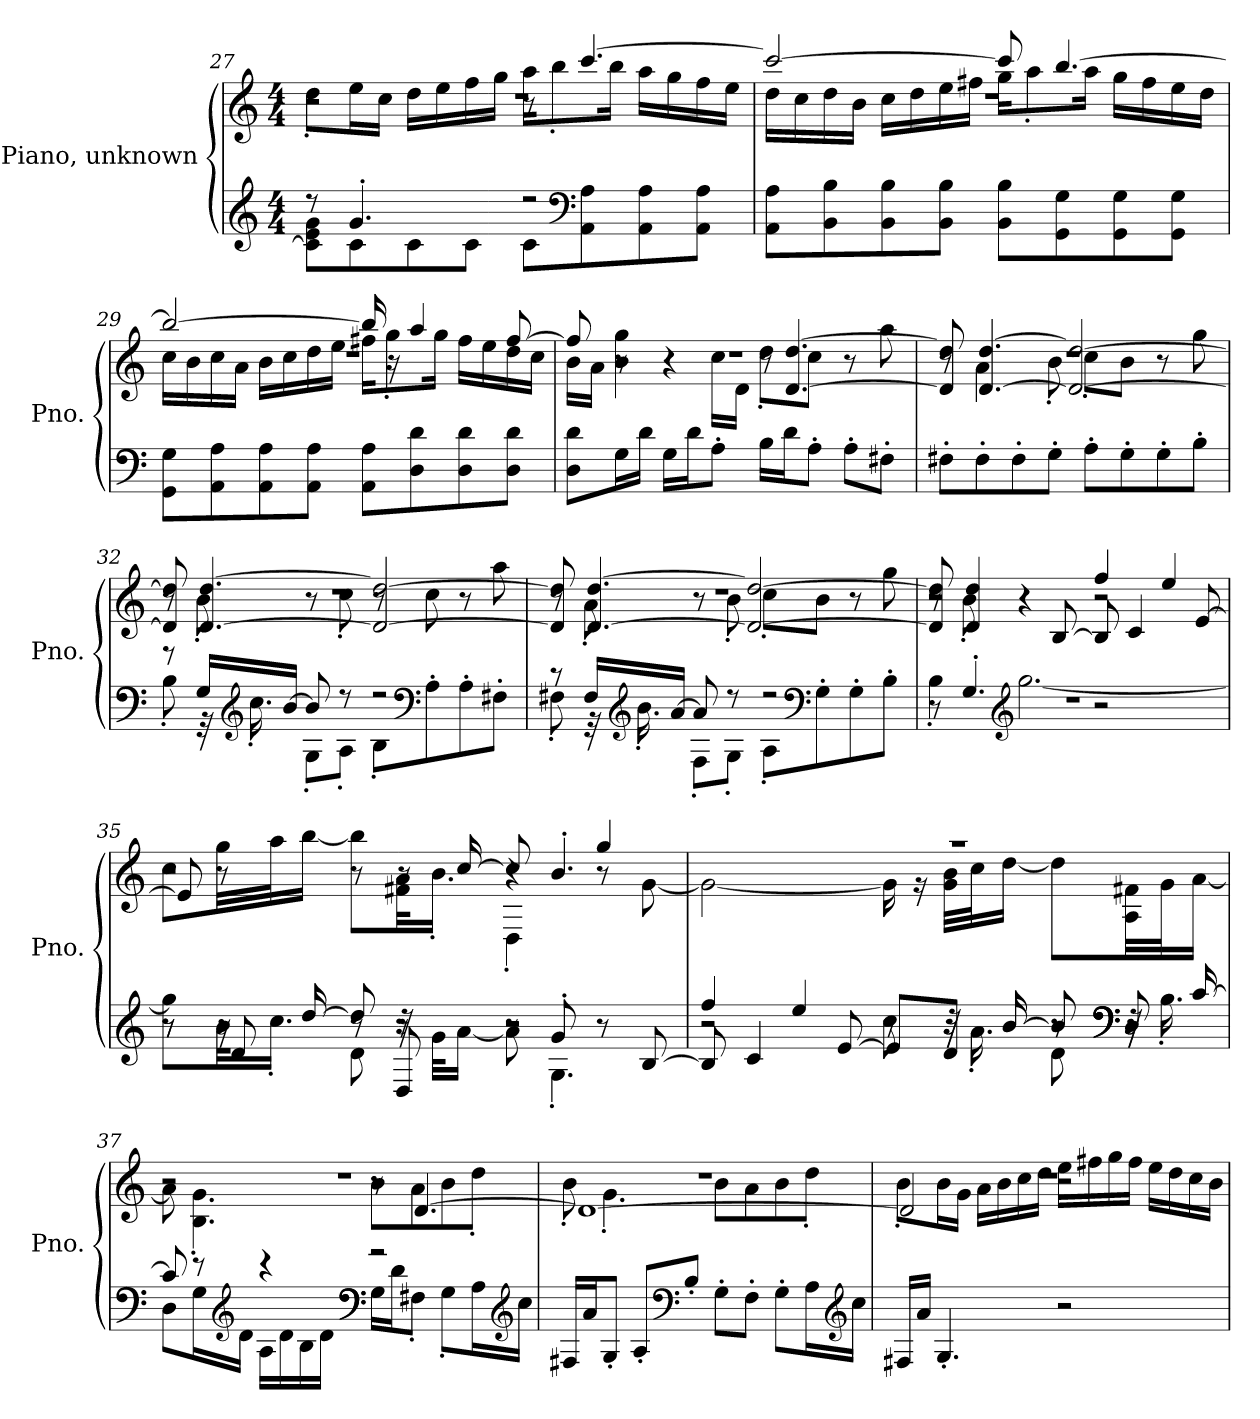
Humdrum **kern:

**kern	**kern
*part1	*part1
*staff2	*staff1
*I"Piano, unknown	*
*I'Pno.	*
!!LO:LB:g=z
*clefG2	*clefG2
*k[]	*k[]
*M4/4	*M4/4
=27	=27
*^	*^
*	*	*	*^
8r	8c\] 8e\ 8g\L	1r	8dd'\L	2r
4.g'/	8c\	.	16ee\L	.
.	.	.	16cc\JJ	.
.	8c\	.	16dd\LL	.
.	.	.	16ee\	.
.	8c\J	.	16ff\	.
.	.	.	16gg\JJ	.
2r	8c\L	.	16aa\KL	8r
.	.	.	8bb'\	.
*clefF4	*	*	*	*
.	8AA\ 8A\	.	.	[4.ccc/
.	.	.	16bb\Jk	.
.	8AA\ 8A\	.	16aa\LL	.
.	.	.	16gg\	.
.	8AA\ 8A\J	.	16ff\	.
.	.	.	16ee\JJ	.
*v	*v	*	*	*
=28	=28	=28	=28
8AA\ 8A\L	1r	16dd\LL	2ccc/_
.	.	16cc\	.
8BB\ 8B\	.	16dd\	.
.	.	16b\JJ	.
8BB\ 8B\	.	16cc\LL	.
.	.	16dd\	.
8BB\ 8B\J	.	16ee\	.
.	.	16ff#X\JJ	.
8BB\ 8B\L	.	16gg\KL	8ccc/]
.	.	8aa'\	.
8GG\ 8G\	.	.	[4.bb/
.	.	16aa\Jk	.
8GG\ 8G\	.	16gg\LL	.
.	.	16ff#\	.
8GG\ 8G\J	.	16ee\	.
.	.	16dd\JJ	.
!!LO:LB:g=z	!!	!!
=29	=29	=29	=29
8GG\ 8G\L	1r	16cc\LL	2bb/_
.	.	16b\	.
8AA\ 8A\	.	16cc\	.
.	.	16a\JJ	.
8AA\ 8A\	.	16b\LL	.
.	.	16cc\	.
8AA\ 8A\J	.	16dd\	.
.	.	16ee\JJ	.
8AA\ 8A\L	.	16ff#X\KL	16bb/]
.	.	8gg'\	16r
8D\ 8d\	.	.	4aa/
.	.	16gg\Jk	.
8D\ 8d\	.	16ff#\LL	.
.	.	16ee\	.
8D\ 8d\J	.	16dd\	[8ff#/
.	.	16cc\JJ	.
=30	=30	=30	=30
8D\ 8d\L	1r	16b\LL	8ff#/]
.	.	16a\JJ	.
16G\L	.	4b\ 4gg\	8r
16d\JJ	.	.	.
16G\LL	.	.	4r
16d\J	.	.	.
8A'\J	.	16cc\LL	.
.	.	16d\JJ	.
16B\LL	.	8dd'\L	8r
16d\J	.	.	.
8A'\J	.	8cc\J	[4.d/ [4.dd/
8A'\L	.	8r	.
8F#X'\J	.	8aa\	.
=31	=31	=31	=31
8F#X'\L	1r	8r	8d/] 8dd/]
8F#'\	.	4a\	[4.d/ [4.dd/
8F#'\	.	.	.
8G'\J	.	8b'\	.
8A'\L	.	8cc'\L	2d/_ 2dd/_
8G'\	.	8b\J	.
8G'\	.	8r	.
8B'\J	.	8gg\	.
!!LO:LB:g=z	!!	!!
=32	=32	=32	=32
*^	*	*	*
8r	8B'\	1r	8r	8d/] 8dd/]
16G/LL	32r	.	8b'\	[4.d/ [4.dd/
*clefG2	*	*	*	*
.	16.cc'\	.	.	.
[16b/JJ	.	.	.	.
8b/]	8G'\L	.	8r	.
8r	8A'\J	.	8cc'\	.
2r	8B'\L	.	8r	2d/_ 2dd/_
*clefF4	*	*	*	*
.	8A'\	.	8cc\	.
.	8A'\	.	8r	.
.	8F#X'\J	.	8aa\	.
=33	=33	=33	=33	=33
8r	8F#X'\	1r	8r	8d/] 8dd/]
16F#/LL	32r	.	8a'\	[4.d/ [4.dd/
*clefG2	*	*	*	*
.	16.b'\	.	.	.
[16a/JJ	.	.	.	.
8a/]	8F#'\L	.	8r	.
8r	8G'\J	.	8b'\	.
2r	8A'\L	.	8cc'\L	2d/_ 2dd/_
*clefF4	*	*	*	*
.	8G'\	.	8b\J	.
.	8G'\	.	8r	.
.	8B'\J	.	8gg\	.
!!LO:LB:g=z	!!	!!
=34	=34	=34	=34	=34
*	*^	*	*	*
1r	4B'\	8r	2r	8r	8d/] 8dd/]
.	.	4.G'/	.	8b'\	4d/ 4dd/
*clefG2	*	*	*	*	*
.	[2.gg\	.	.	4r	.
.	.	.	.	.	[8B/
.	.	2r	4ff/	2r	8B/]
.	.	.	.	.	4c/
.	.	.	4ee/	.	.
.	.	.	.	.	[8e/
=35	=35	=35	=35	=35	=35
8r	8gg\L]	8r	2r	8cc\L	8e/]
16r	32b\KL	8d/	.	32gg\LL	8r
.	16.cc'\JJ	.	.	32aa\J	.
[16dd/	.	.	.	[16bb\JJ	.
8dd/]	8d\	8r	.	8bb\L]	8r
8r	32r	8D/	.	32f#X\ 32a\KL	16r
.	32g\KLL	.	.	16.b'\JJ	.
.	[16a\JJ	.	.	.	[16cc/
2r	8a\]	8r	4r	4D'\	8cc/]
.	4.G'\	8g'/	.	.	4.b'/
.	.	8r	4gg/	8r	.
.	.	[8B/	.	[8g\	.
*	*	*	*	*v	*v
!!LO:LB:g=z
=36	=36	=36	=36	=36
4ff/	2r	8B/]	1r	2g\_
.	.	4c/	.	.
4ee/	.	.	.	.
.	.	[8e/	.	.
8r	8cc\	8e/L]	.	16g\]
.	.	.	.	16r
16r	32r	8d/J	.	32g\ 32b\LLL
.	16.a'\	.	.	32cc\J
[16b/	.	.	.	[16dd\JJ
8b/]	8d\	8r	.	8dd\L]
*clefF4	*	*	*	*
16r	32r	8D/	.	32A\ 32f#X\LL
.	16.B'\	.	.	32g\J
[16c/	.	.	.	[16a\JJ
*	*v	*v	*	*
=37	=37	=37	=37
*	*	*	*^
8c/]	8D\L	1r	8a\]	2r
8r	16G\L	.	4.B\' 4.g\'	.
*clefG2	*	*	*	*
.	16d\JJ	.	.	.
4r	16A\LL	.	.	.
.	16d\	.	.	.
.	16B\	.	.	.
.	16d\JJ	.	.	.
*clefF4	*	*	*	*
2r	16G\LL	.	8b\L	8r
.	16d\J	.	.	.
.	8F#X'\J	.	8a\	[4.d/
.	8G'\L	.	8b\	.
.	16A\L	.	8dd'\J	.
*clefG2	*	*	*	*
.	16cc\JJ	.	.	.
*v	*v	*	*	*
!!LO:PB:g=z	!!	!!
=38	=38	=38	=38
16F#X/LL	1r	8b'\	1d_
16a/J	.	.	.
8G'/J	.	4.g'\	.
8A'/L	.	.	.
*clefF4	*	*	*
8B'/J	.	.	.
8G'\L	.	8b\L	.
8F#'\J	.	8a\	.
8G'\L	.	8b\	.
16A\L	.	8dd'\J	.
*clefG2	*	*	*
16cc\JJ	.	.	.
=39	=39	=39	=39
16F#X/LL	1r	8b'\L	2d/]
16a/JJ	.	.	.
4.G'/	.	16b\L	.
.	.	16g\JJ	.
.	.	16a\LL	.
.	.	16b\	.
.	.	16cc\	.
.	.	16dd\JJ	.
2r	.	16ee\LL	2r
.	.	16ff#X\	.
.	.	16gg\	.
.	.	16ff#\JJ	.
.	.	16ee\LL	.
.	.	16dd\	.
.	.	16cc\	.
.	.	16b\JJ	.
*	*v	*v	*v
=	=
*-	*-
